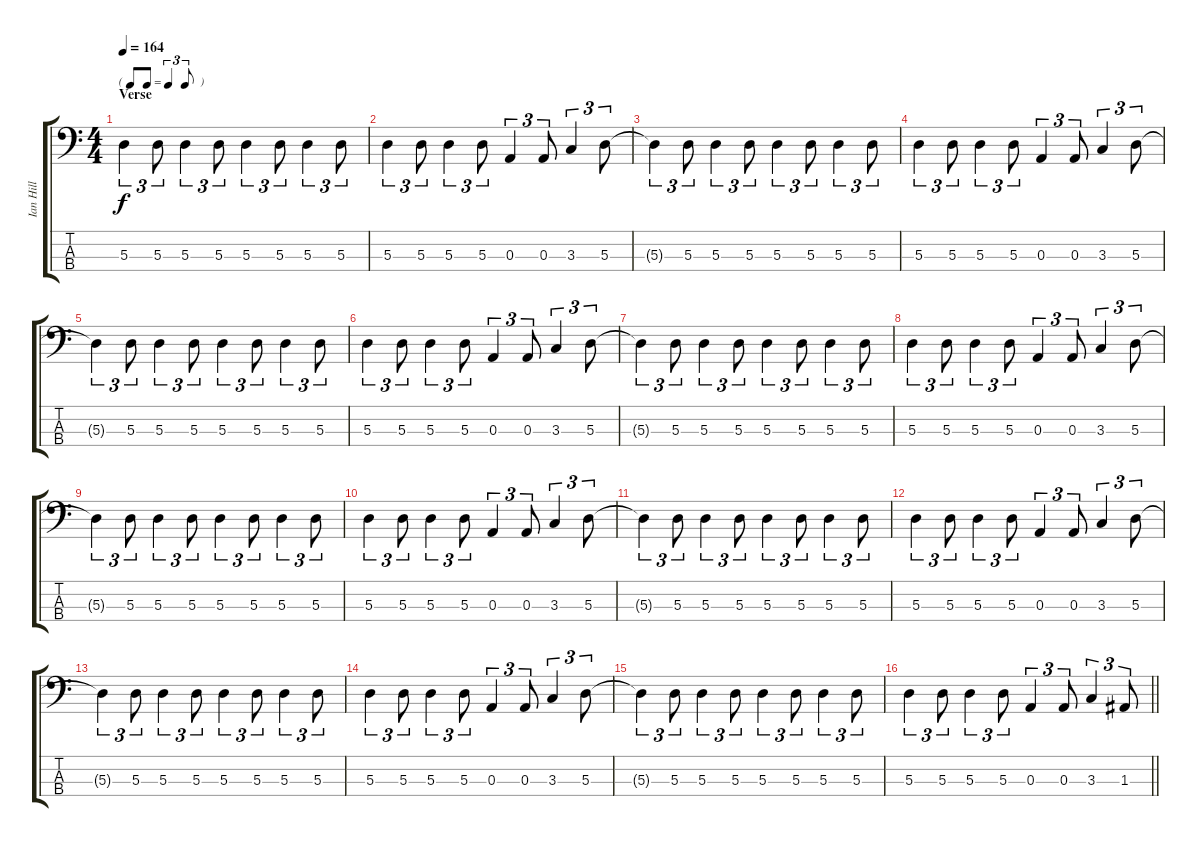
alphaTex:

\track ("Ian Hill" "Ian Hill") {instrument electricbasspick}
\staff {score tabs}
\tuning (G2 D2 A1 E1) {hide}
\ts (4 4)
\tf triplet8th
\section ("" "Verse")
\tempo 164
\clef f4
\ks c
5.3{t}.4{tu (3 2) dy f} 5.3.8{tu (3 2)} 5.3.4{tu (3 2)} 5.3.8{tu (3 2)} 5.3.4{tu (3 2)} 5.3.8{tu (3 2)} 5.3.4{tu (3 2)} 5.3.8{tu (3 2)} |
5.3.4{tu (3 2)} 5.3.8{tu (3 2)} 5.3.4{tu (3 2)} 5.3.8{tu (3 2)} 0.3.4{tu (3 2)} 0.3.8{tu (3 2)} 3.3.4{tu (3 2)} 5.3.8{tu (3 2)} |
5.3{t}.4{tu (3 2)} 5.3.8{tu (3 2)} 5.3.4{tu (3 2)} 5.3.8{tu (3 2)} 5.3.4{tu (3 2)} 5.3.8{tu (3 2)} 5.3.4{tu (3 2)} 5.3.8{tu (3 2)} |
5.3.4{tu (3 2)} 5.3.8{tu (3 2)} 5.3.4{tu (3 2)} 5.3.8{tu (3 2)} 0.3.4{tu (3 2)} 0.3.8{tu (3 2)} 3.3.4{tu (3 2)} 5.3.8{tu (3 2)} |
5.3{t}.4{tu (3 2)} 5.3.8{tu (3 2)} 5.3.4{tu (3 2)} 5.3.8{tu (3 2)} 5.3.4{tu (3 2)} 5.3.8{tu (3 2)} 5.3.4{tu (3 2)} 5.3.8{tu (3 2)} |
5.3.4{tu (3 2)} 5.3.8{tu (3 2)} 5.3.4{tu (3 2)} 5.3.8{tu (3 2)} 0.3.4{tu (3 2)} 0.3.8{tu (3 2)} 3.3.4{tu (3 2)} 5.3.8{tu (3 2)} |
5.3{t}.4{tu (3 2)} 5.3.8{tu (3 2)} 5.3.4{tu (3 2)} 5.3.8{tu (3 2)} 5.3.4{tu (3 2)} 5.3.8{tu (3 2)} 5.3.4{tu (3 2)} 5.3.8{tu (3 2)} |
5.3.4{tu (3 2)} 5.3.8{tu (3 2)} 5.3.4{tu (3 2)} 5.3.8{tu (3 2)} 0.3.4{tu (3 2)} 0.3.8{tu (3 2)} 3.3.4{tu (3 2)} 5.3.8{tu (3 2)} |
5.3{t}.4{tu (3 2)} 5.3.8{tu (3 2)} 5.3.4{tu (3 2)} 5.3.8{tu (3 2)} 5.3.4{tu (3 2)} 5.3.8{tu (3 2)} 5.3.4{tu (3 2)} 5.3.8{tu (3 2)} |
5.3.4{tu (3 2)} 5.3.8{tu (3 2)} 5.3.4{tu (3 2)} 5.3.8{tu (3 2)} 0.3.4{tu (3 2)} 0.3.8{tu (3 2)} 3.3.4{tu (3 2)} 5.3.8{tu (3 2)} |
5.3{t}.4{tu (3 2)} 5.3.8{tu (3 2)} 5.3.4{tu (3 2)} 5.3.8{tu (3 2)} 5.3.4{tu (3 2)} 5.3.8{tu (3 2)} 5.3.4{tu (3 2)} 5.3.8{tu (3 2)} |
5.3.4{tu (3 2)} 5.3.8{tu (3 2)} 5.3.4{tu (3 2)} 5.3.8{tu (3 2)} 0.3.4{tu (3 2)} 0.3.8{tu (3 2)} 3.3.4{tu (3 2)} 5.3.8{tu (3 2)} |
5.3{t}.4{tu (3 2)} 5.3.8{tu (3 2)} 5.3.4{tu (3 2)} 5.3.8{tu (3 2)} 5.3.4{tu (3 2)} 5.3.8{tu (3 2)} 5.3.4{tu (3 2)} 5.3.8{tu (3 2)} |
5.3.4{tu (3 2)} 5.3.8{tu (3 2)} 5.3.4{tu (3 2)} 5.3.8{tu (3 2)} 0.3.4{tu (3 2)} 0.3.8{tu (3 2)} 3.3.4{tu (3 2)} 5.3.8{tu (3 2)} |
5.3{t}.4{tu (3 2)} 5.3.8{tu (3 2)} 5.3.4{tu (3 2)} 5.3.8{tu (3 2)} 5.3.4{tu (3 2)} 5.3.8{tu (3 2)} 5.3.4{tu (3 2)} 5.3.8{tu (3 2)} |
\barLineRight lightlight
5.3.4{tu (3 2)} 5.3.8{tu (3 2)} 5.3.4{tu (3 2)} 5.3.8{tu (3 2)} 0.3.4{tu (3 2)} 0.3.8{tu (3 2)} 3.3.4{tu (3 2)} 1.3.8{tu (3 2)}
